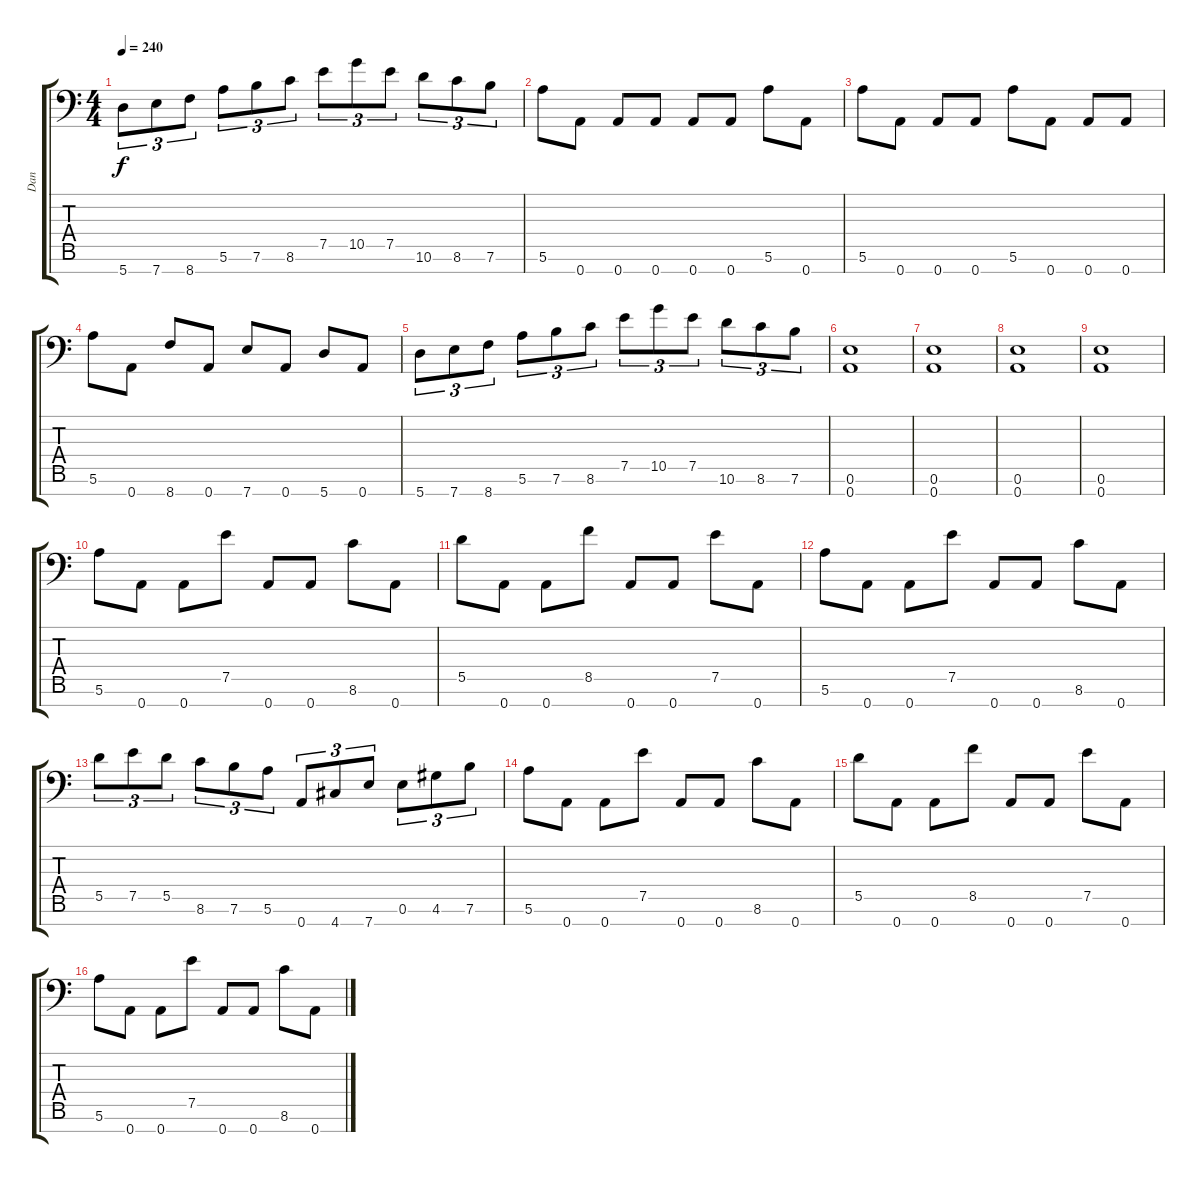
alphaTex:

\track ("Dan" "Dan") {instrument acousticguitarsteel}
\staff {score tabs}
\tuning (E4 B3 Gb3 D3 A2 E2 A1) {hide}
\ts (4 4)
\tempo 240
\clef f4
\ks aminor
5.7.8{tu (3 2) dy f} 7.7.8{tu (3 2)} 8.7.8{tu (3 2)} 5.6.8{tu (3 2)} 7.6.8{tu (3 2)} 8.6.8{tu (3 2)} 7.5.8{tu (3 2)} 10.5.8{tu (3 2)} 7.5.8{tu (3 2)} 10.6.8{tu (3 2)} 8.6.8{tu (3 2)} 7.6.8{tu (3 2)} |
5.6.8 0.7.8 0.7.8 0.7.8 0.7.8 0.7.8 5.6.8 0.7.8 |
5.6.8 0.7.8 0.7.8 0.7.8 5.6.8 0.7.8 0.7.8 0.7.8 |
5.6.8 0.7.8 8.7.8 0.7.8 7.7.8 0.7.8 5.7.8 0.7.8 |
5.7.8{tu (3 2)} 7.7.8{tu (3 2)} 8.7.8{tu (3 2)} 5.6.8{tu (3 2)} 7.6.8{tu (3 2)} 8.6.8{tu (3 2)} 7.5.8{tu (3 2)} 10.5.8{tu (3 2)} 7.5.8{tu (3 2)} 10.6.8{tu (3 2)} 8.6.8{tu (3 2)} 7.6.8{tu (3 2)} |
(0.6 0.7).1 |
(0.6 0.7).1 |
(0.6 0.7).1 |
(0.6 0.7).1 |
5.6.8 0.7.8 0.7.8 7.5.8 0.7.8 0.7.8 8.6.8 0.7.8 |
5.5.8 0.7.8 0.7.8 8.5.8 0.7.8 0.7.8 7.5.8 0.7.8 |
5.6.8 0.7.8 0.7.8 7.5.8 0.7.8 0.7.8 8.6.8 0.7.8 |
5.5.8{tu (3 2)} 7.5.8{tu (3 2)} 5.5.8{tu (3 2)} 8.6.8{tu (3 2)} 7.6.8{tu (3 2)} 5.6.8{tu (3 2)} 0.7.8{tu (3 2)} 4.7.8{tu (3 2)} 7.7.8{tu (3 2)} 0.6.8{tu (3 2)} 4.6.8{tu (3 2)} 7.6.8{tu (3 2)} |
5.6.8 0.7.8 0.7.8 7.5.8 0.7.8 0.7.8 8.6.8 0.7.8 |
5.5.8 0.7.8 0.7.8 8.5.8 0.7.8 0.7.8 7.5.8 0.7.8 |
5.6.8 0.7.8 0.7.8 7.5.8 0.7.8 0.7.8 8.6.8 0.7.8
